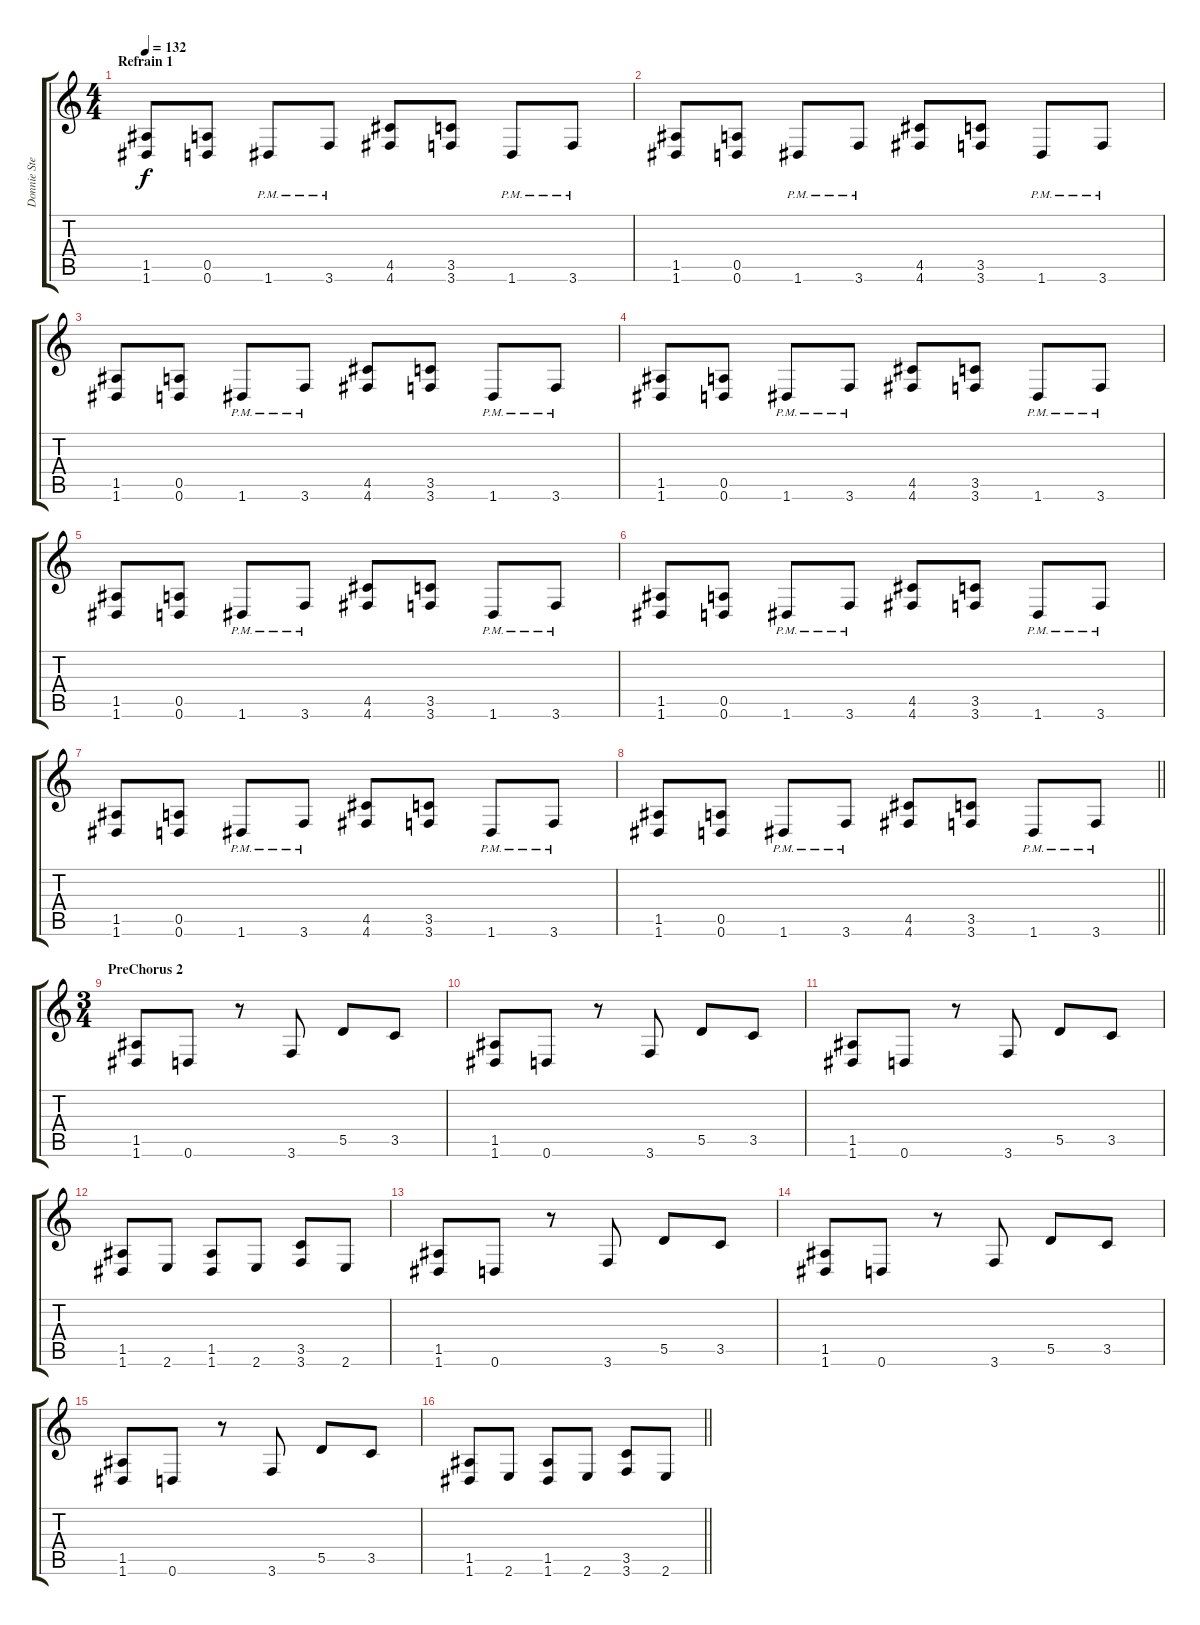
\track ("Donnie Steele" "Donnie Ste") {instrument distortionguitar}
\staff {score tabs}
\tuning (E4 B3 G3 D3 A2 D2) {hide}
\ts (4 4)
\section ("" "Refrain 1")
\tempo 132
\clef g2
\ks c
(1.5 1.6).8{dy f} (0.5 0.6).8 1.6{pm}.8 3.6{pm}.8 (4.5 4.6).8 (3.5 3.6).8 1.6{pm}.8 3.6{pm}.8 |
(1.5 1.6).8 (0.5 0.6).8 1.6{pm}.8 3.6{pm}.8 (4.5 4.6).8 (3.5 3.6).8 1.6{pm}.8 3.6{pm}.8 |
(1.5 1.6).8 (0.5 0.6).8 1.6{pm}.8 3.6{pm}.8 (4.5 4.6).8 (3.5 3.6).8 1.6{pm}.8 3.6{pm}.8 |
(1.5 1.6).8 (0.5 0.6).8 1.6{pm}.8 3.6{pm}.8 (4.5 4.6).8 (3.5 3.6).8 1.6{pm}.8 3.6{pm}.8 |
(1.5 1.6).8 (0.5 0.6).8 1.6{pm}.8 3.6{pm}.8 (4.5 4.6).8 (3.5 3.6).8 1.6{pm}.8 3.6{pm}.8 |
(1.5 1.6).8 (0.5 0.6).8 1.6{pm}.8 3.6{pm}.8 (4.5 4.6).8 (3.5 3.6).8 1.6{pm}.8 3.6{pm}.8 |
(1.5 1.6).8 (0.5 0.6).8 1.6{pm}.8 3.6{pm}.8 (4.5 4.6).8 (3.5 3.6).8 1.6{pm}.8 3.6{pm}.8 |
\barLineRight lightlight
(1.5 1.6).8 (0.5 0.6).8 1.6{pm}.8 3.6{pm}.8 (4.5 4.6).8 (3.5 3.6).8 1.6{pm}.8 3.6{pm}.8 |
\ts (3 4)
\section ("" "PreChorus 2")
(1.5 1.6).8 0.6.8 r.8 3.6.8 5.5.8 3.5.8 |
(1.5 1.6).8 0.6.8 r.8 3.6.8 5.5.8 3.5.8 |
(1.5 1.6).8 0.6.8 r.8 3.6.8 5.5.8 3.5.8 |
(1.5 1.6).8 2.6.8 (1.5 1.6).8 2.6.8 (3.5 3.6).8 2.6.8 |
(1.5 1.6).8 0.6.8 r.8 3.6.8 5.5.8 3.5.8 |
(1.5 1.6).8 0.6.8 r.8 3.6.8 5.5.8 3.5.8 |
(1.5 1.6).8 0.6.8 r.8 3.6.8 5.5.8 3.5.8 |
\barLineRight lightlight
(1.5 1.6).8 2.6.8 (1.5 1.6).8 2.6.8 (3.5 3.6).8 2.6.8
